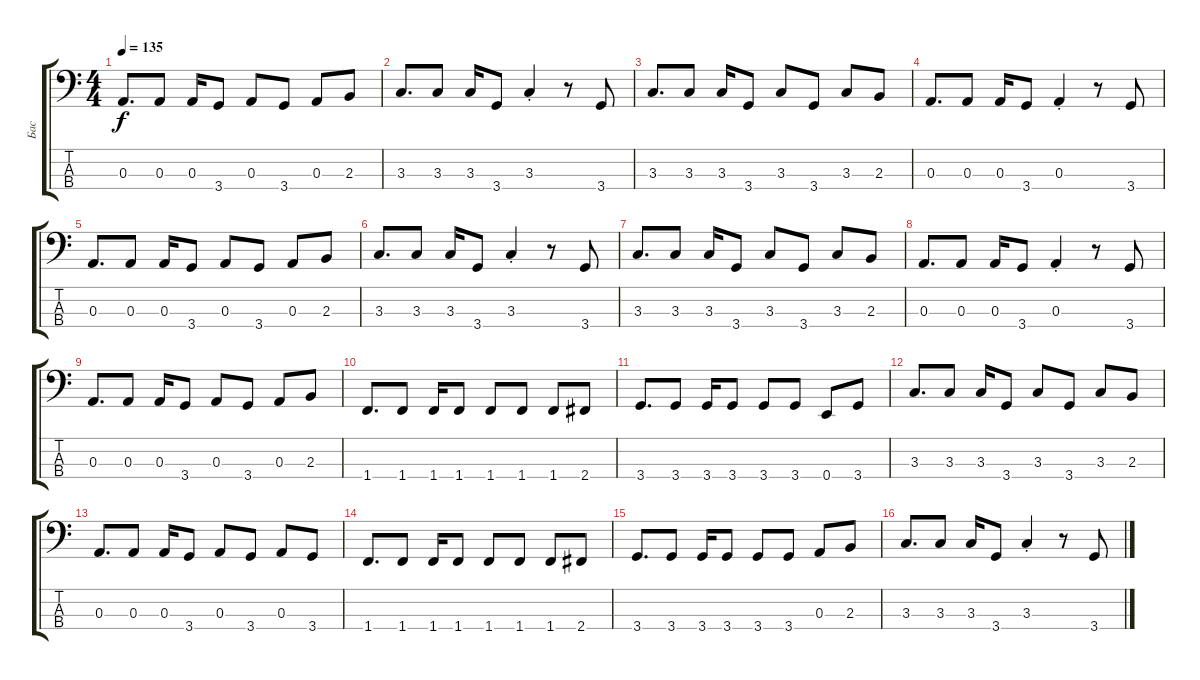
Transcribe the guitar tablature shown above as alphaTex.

\track ("Бас" "Бас") {instrument slapbass1}
\staff {score tabs}
\tuning (G2 D2 A1 E1) {hide}
\ts (4 4)
\tempo 135
\clef f4
\ks c
0.3.8{d dy f} 0.3.8 0.3.16 3.4.8 0.3.8 3.4.8 0.3.8 2.3.8 |
3.3.8{d} 3.3.8 3.3.16 3.4.8 3.3{st}.4 r.8 3.4.8 |
3.3.8{d} 3.3.8 3.3.16 3.4.8 3.3.8 3.4.8 3.3.8 2.3.8 |
0.3.8{d} 0.3.8 0.3.16 3.4.8 0.3{st}.4 r.8 3.4.8 |
0.3.8{d} 0.3.8 0.3.16 3.4.8 0.3.8 3.4.8 0.3.8 2.3.8 |
3.3.8{d} 3.3.8 3.3.16 3.4.8 3.3{st}.4 r.8 3.4.8 |
3.3.8{d} 3.3.8 3.3.16 3.4.8 3.3.8 3.4.8 3.3.8 2.3.8 |
0.3.8{d} 0.3.8 0.3.16 3.4.8 0.3{st}.4 r.8 3.4.8 |
0.3.8{d} 0.3.8 0.3.16 3.4.8 0.3.8 3.4.8 0.3.8 2.3.8 |
1.4.8{d} 1.4.8 1.4.16 1.4.8 1.4.8 1.4.8 1.4.8 2.4.8 |
3.4.8{d} 3.4.8 3.4.16 3.4.8 3.4.8 3.4.8 0.4.8 3.4.8 |
3.3.8{d} 3.3.8 3.3.16 3.4.8 3.3.8 3.4.8 3.3.8 2.3.8 |
0.3.8{d} 0.3.8 0.3.16 3.4.8 0.3.8 3.4.8 0.3.8 3.4.8 |
1.4.8{d} 1.4.8 1.4.16 1.4.8 1.4.8 1.4.8 1.4.8 2.4.8 |
3.4.8{d} 3.4.8 3.4.16 3.4.8 3.4.8 3.4.8 0.3.8 2.3.8 |
3.3.8{d} 3.3.8 3.3.16 3.4.8 3.3{st}.4 r.8 3.4.8
